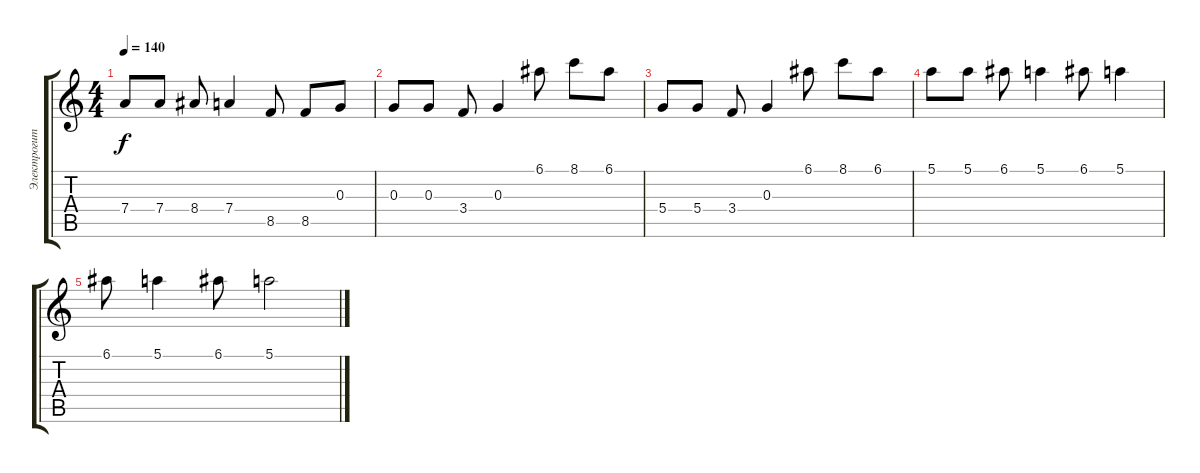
\track ("Электрогитара" "Электрогит") {instrument distortionguitar}
\staff {score tabs}
\tuning (E4 B3 G3 D3 A2 E2) {hide}
\ts (4 4)
\tempo 140
\clef g2
\ks c
7.4.8{dy f} 7.4.8 8.4.8 7.4.4 8.5.8 8.5.8 0.3.8 |
0.3.8 0.3.8 3.4.8 0.3.4 6.1.8 8.1.8 6.1.8 |
5.4.8 5.4.8 3.4.8 0.3.4 6.1.8 8.1.8 6.1.8 |
5.1.8 5.1.8 6.1.8 5.1.4 6.1.8 5.1.4 |
6.1.8 5.1.4 6.1.8 5.1.2
